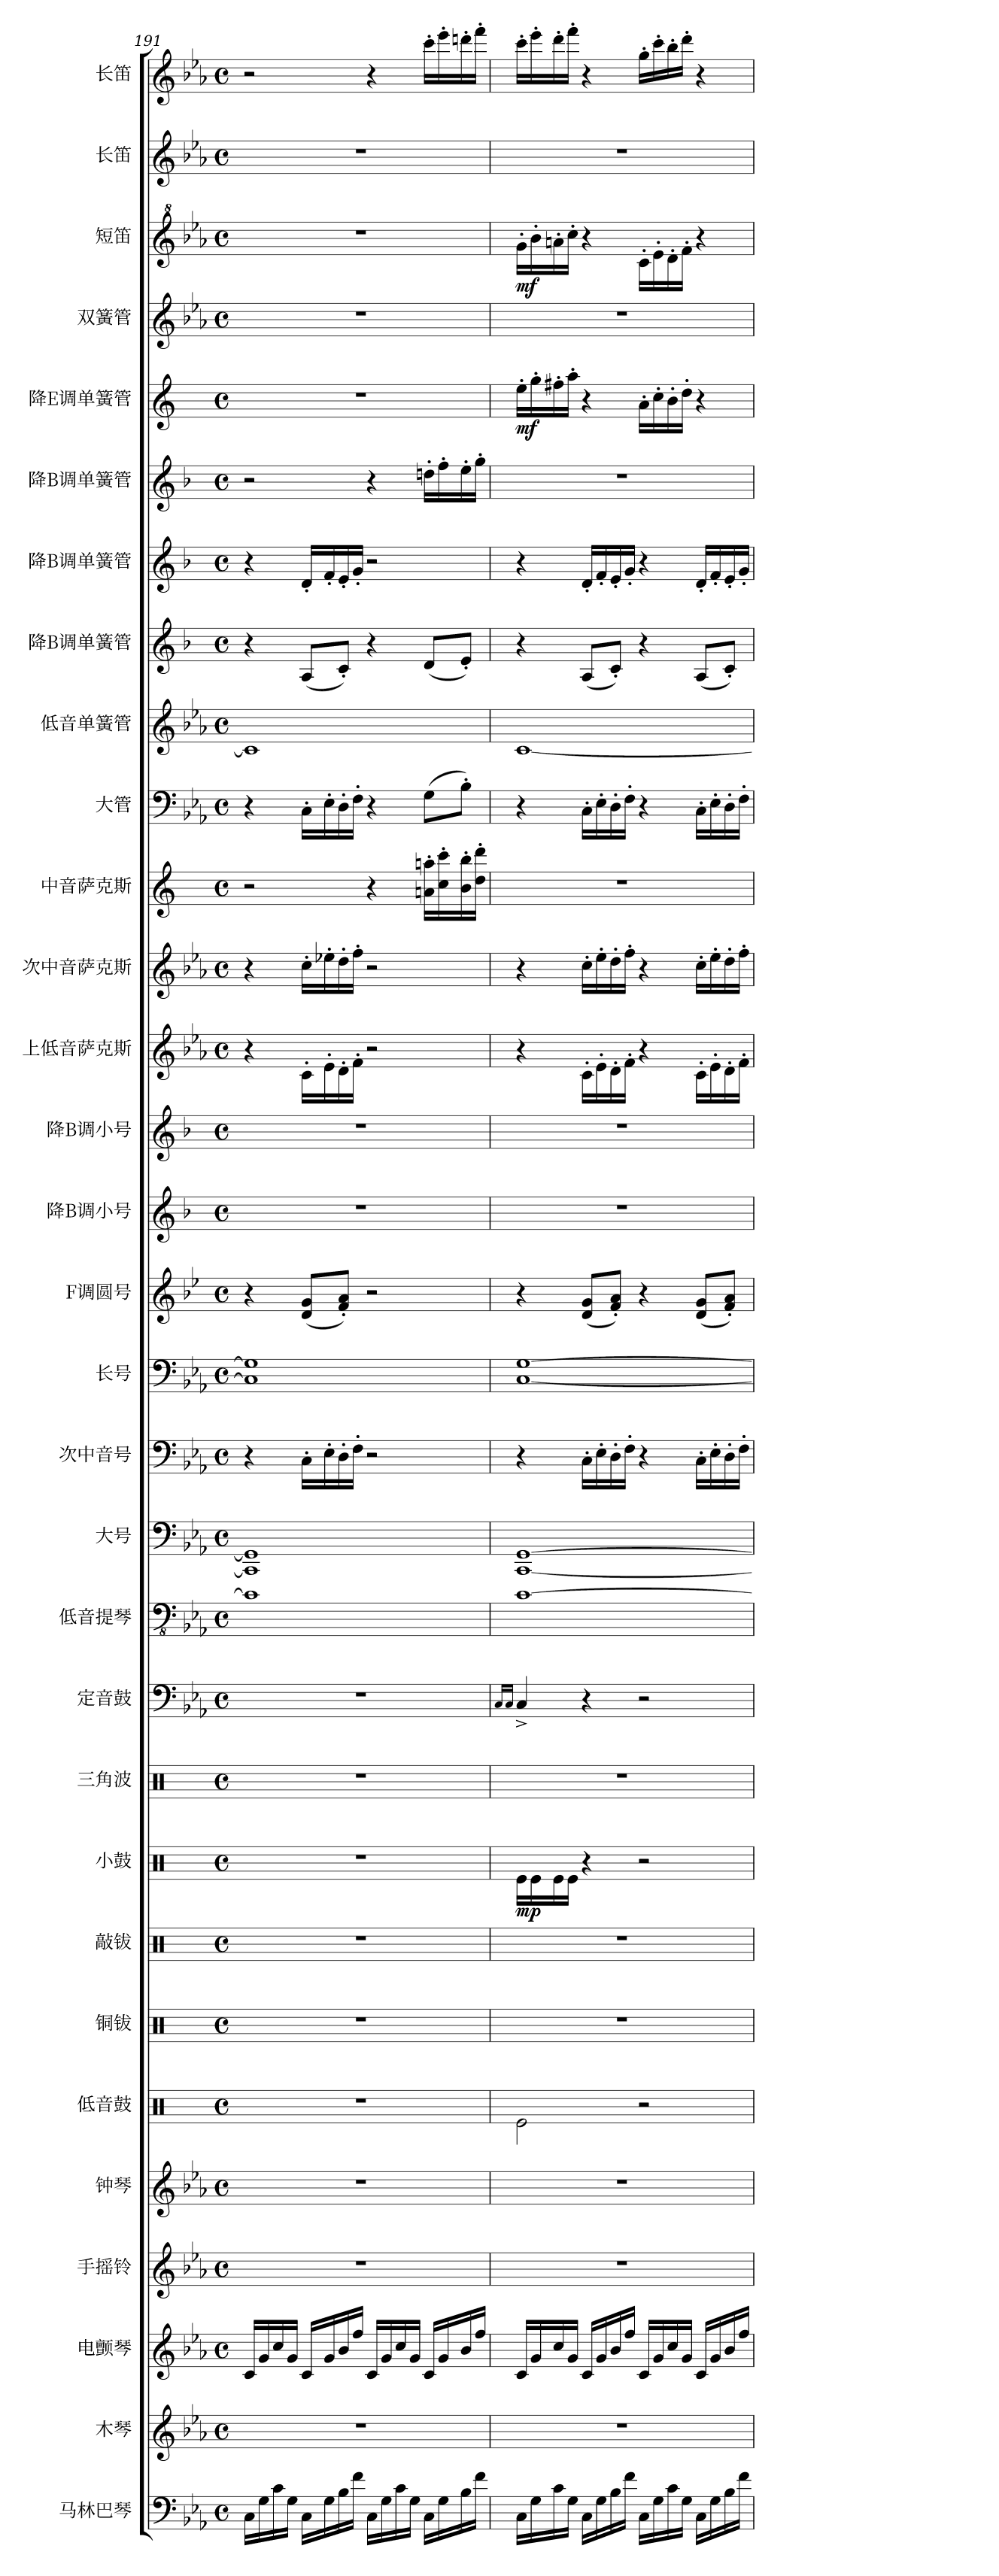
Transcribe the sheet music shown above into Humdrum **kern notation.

**kern	**kern	**kern	**kern	**kern	**kern	**kern	**kern	**kern	**dynam	**kern	**kern	**kern	**kern	**kern	**kern	**kern	**kern	**kern	**kern	**kern	**kern	**kern	**kern	**kern	**kern	**kern	**kern	**dynam	**kern	**kern	**dynam	**kern	**kern
*part31	*part30	*part29	*part28	*part27	*part26	*part25	*part24	*part23	*part23	*part22	*part21	*part20	*part19	*part18	*part17	*part16	*part15	*part14	*part13	*part12	*part11	*part10	*part9	*part8	*part7	*part6	*part5	*part5	*part4	*part3	*part3	*part2	*part1
*staff31	*staff30	*staff29	*staff28	*staff27	*staff26	*staff25	*staff24	*staff23	*staff23	*staff22	*staff21	*staff20	*staff19	*staff18	*staff17	*staff16	*staff15	*staff14	*staff13	*staff12	*staff11	*staff10	*staff9	*staff8	*staff7	*staff6	*staff5	*staff5	*staff4	*staff3	*staff3	*staff2	*staff1
*I"马林巴琴	*I"木琴	*I"电颤琴	*I"手摇铃	*I"钟琴	*I"低音鼓	*I"铜钹	*I"敲钹	*I"小鼓	*	*I"三角波	*I"定音鼓	*I"低音提琴	*I"大号	*I"次中音号	*I"长号	*I"F调圆号	*I"降B调小号	*I"降B调小号	*I"上低音萨克斯	*I"次中音萨克斯	*I"中音萨克斯	*I"大管	*I"低音单簧管	*I"降B调单簧管	*I"降B调单簧管	*I"降B调单簧管	*I"降E调单簧管	*	*I"双簧管	*I"短笛	*	*I"长笛	*I"长笛
*clefF4	*clefG2	*clefG2	*clefG2	*clefG2	*clefX	*clefX	*clefX	*clefX	*	*clefX	*clefF4	*clefFv4	*clefF4	*clefF4	*clefF4	*clefG2	*clefG2	*clefG2	*clefG2	*clefG2	*clefG2	*clefF4	*clefG2	*clefG2	*clefG2	*clefG2	*clefG2	*	*clefG2	*clefG^2	*	*clefG2	*clefG2
*	*ITrd-7c-12	*	*	*ITrd-14c-24	*	*	*	*	*	*	*	*ITrd7c12	*	*	*	*ITrd4c7	*ITrd1c2	*ITrd1c2	*ITrd12c21	*ITrd8c14	*ITrd5c9	*	*ITrd8c14	*ITrd1c2	*ITrd1c2	*ITrd1c2	*ITrd-2c-3	*	*	*ITrd-7c-12	*	*	*
*k[b-e-a-]	*k[b-e-a-]	*k[b-e-a-]	*k[b-e-a-]	*k[b-e-a-]	*k[]	*k[]	*k[]	*k[]	*	*k[]	*k[b-e-a-]	*k[b-e-a-]	*k[b-e-a-]	*k[b-e-a-]	*k[b-e-a-]	*k[b-e-a-]	*k[b-e-a-]	*k[b-e-a-]	*k[b-e-a-]	*k[b-e-a-]	*k[b-e-a-]	*k[b-e-a-]	*k[b-e-a-]	*k[b-e-a-]	*k[b-e-a-]	*k[b-e-a-]	*k[b-e-a-]	*	*k[b-e-a-]	*k[b-e-a-]	*	*k[b-e-a-]	*k[b-e-a-]
*M4/4	*M4/4	*M4/4	*M4/4	*M4/4	*M4/4	*M4/4	*M4/4	*M4/4	*	*M4/4	*M4/4	*M4/4	*M4/4	*M4/4	*M4/4	*M4/4	*M4/4	*M4/4	*M4/4	*M4/4	*M4/4	*M4/4	*M4/4	*M4/4	*M4/4	*M4/4	*M4/4	*	*M4/4	*M4/4	*	*M4/4	*M4/4
*met(c)	*met(c)	*met(c)	*met(c)	*met(c)	*met(c)	*met(c)	*met(c)	*met(c)	*	*met(c)	*met(c)	*met(c)	*met(c)	*met(c)	*met(c)	*met(c)	*met(c)	*met(c)	*met(c)	*met(c)	*met(c)	*met(c)	*met(c)	*met(c)	*met(c)	*met(c)	*met(c)	*	*met(c)	*met(c)	*	*met(c)	*met(c)
=191	=191	=191	=191	=191	=191	=191	=191	=191	=191	=191	=191	=191	=191	=191	=191	=191	=191	=191	=191	=191	=191	=191	=191	=191	=191	=191	=191	=191	=191	=191	=191	=191	=191
16C\LL	1r	16c/LL	1r	1r	1r	1r	1r	1r	.	1r	1r	1CC]	1CC] 1GG]	4r	1C] 1G]	4r	1r	1r	4r	4r	2r	4r	1C]	4r	4r	2r	1r	.	1r	1r	.	1r	2r
16G\	.	16g/	.	.	.	.	.	.	.	.	.	.	.	.	.	.	.	.	.	.	.	.	.	.	.	.	.	.	.	.	.	.	.
16c\	.	16cc/	.	.	.	.	.	.	.	.	.	.	.	.	.	.	.	.	.	.	.	.	.	.	.	.	.	.	.	.	.	.	.
16G\JJ	.	16g/JJ	.	.	.	.	.	.	.	.	.	.	.	.	.	.	.	.	.	.	.	.	.	.	.	.	.	.	.	.	.	.	.
16C\LL	.	16c/LL	.	.	.	.	.	.	.	.	.	.	.	16C'\LL	.	(8G/ 8c/L	.	.	16C'\LL	16c'\LL	.	16C'\LL	.	(8G/L	16c'/LL	.	.	.	.	.	.	.	.
16G\	.	16g/	.	.	.	.	.	.	.	.	.	.	.	16E-'\	.	.	.	.	16E-'\	16e-X'\	.	16E-'\	.	.	16e-'/	.	.	.	.	.	.	.	.
16B-\	.	16b-/	.	.	.	.	.	.	.	.	.	.	.	16D'\	.	8B-/' 8d/'J)	.	.	16D'\	16d'\	.	16D'\	.	8B-'/J)	16d'/	.	.	.	.	.	.	.	.
16f\JJ	.	16ff/JJ	.	.	.	.	.	.	.	.	.	.	.	16F'\JJ	.	.	.	.	16F'\JJ	16f'\JJ	.	16F'\JJ	.	.	16f'/JJ	.	.	.	.	.	.	.	.
16C\LL	.	16c/LL	.	.	.	.	.	.	.	.	.	.	.	2r	.	2r	.	.	2r	2r	4r	4r	.	4r	2r	4r	.	.	.	.	.	.	4r
16G\	.	16g/	.	.	.	.	.	.	.	.	.	.	.	.	.	.	.	.	.	.	.	.	.	.	.	.	.	.	.	.	.	.	.
16c\	.	16cc/	.	.	.	.	.	.	.	.	.	.	.	.	.	.	.	.	.	.	.	.	.	.	.	.	.	.	.	.	.	.	.
16G\JJ	.	16g/JJ	.	.	.	.	.	.	.	.	.	.	.	.	.	.	.	.	.	.	.	.	.	.	.	.	.	.	.	.	.	.	.
16C\LL	.	16c/LL	.	.	.	.	.	.	.	.	.	.	.	.	.	.	.	.	.	.	16cn\' 16ccn\'LL	(8G\L	.	(8c/L	.	16ccn'\LL	.	.	.	.	.	.	16ccc'\LL
16G\	.	16g/	.	.	.	.	.	.	.	.	.	.	.	.	.	.	.	.	.	.	16e-\' 16ee-\'	.	.	.	.	16ee-'\	.	.	.	.	.	.	16eee-'\
16B-\	.	16b-/	.	.	.	.	.	.	.	.	.	.	.	.	.	.	.	.	.	.	16d\' 16dd\'	8B-'\J)	.	8d'/J)	.	16dd'\	.	.	.	.	.	.	16dddn'\
16f\JJ	.	16ff/JJ	.	.	.	.	.	.	.	.	.	.	.	.	.	.	.	.	.	.	16f\' 16ff\'JJ	.	.	.	.	16ff'\JJ	.	.	.	.	.	.	16fff'\JJ
=192	=192	=192	=192	=192	=192	=192	=192	=192	=192	=192	=192	=192	=192	=192	=192	=192	=192	=192	=192	=192	=192	=192	=192	=192	=192	=192	=192	=192	=192	=192	=192	=192	=192
.	.	.	.	.	.	.	.	.	.	.	16qC/LL	.	.	.	.	.	.	.	.	.	.	.	.	.	.	.	.	.	.	.	.	.	.
.	.	.	.	.	.	.	.	.	.	.	16qC/JJ	.	.	.	.	.	.	.	.	.	.	.	.	.	.	.	.	.	.	.	.	.	.
!	!	!	!	!	!	!	!	!	!LO:DY:b	!	!	!	!	!	!	!	!	!	!	!	!	!	!	!	!	!	!	!LO:DY:b	!	!	!LO:DY:b	!	!
16C\LL	1r	16c/LL	1r	1r	2Re\	1r	1r	16Re\LL	mp	1r	4C^/	[1CC	[1CC [1GG	4r	[1C [1G	4r	1r	1r	4r	4r	1r	4r	[1C	4r	4r	1r	16gg'\LL	mf	1r	16ggg'\LL	mf	1r	16ccc'\LL
16G\	.	16g/	.	.	.	.	.	16Re\	.	.	.	.	.	.	.	.	.	.	.	.	.	.	.	.	.	.	16bb-'\	.	.	16bbb-'\	.	.	16eee-'\
16c\	.	16cc/	.	.	.	.	.	16Re\	.	.	.	.	.	.	.	.	.	.	.	.	.	.	.	.	.	.	16aan'\	.	.	16aaan'\	.	.	16ddd'\
16G\JJ	.	16g/JJ	.	.	.	.	.	16Re\JJ	.	.	.	.	.	.	.	.	.	.	.	.	.	.	.	.	.	.	16ccc'\JJ	.	.	16cccc'\JJ	.	.	16fff'\JJ
16C\LL	.	16c/LL	.	.	.	.	.	4r	.	.	4r	.	.	16C'\LL	.	(8G/ 8c/L	.	.	16C'\LL	16c'\LL	.	16C'\LL	.	(8G/L	16c'/LL	.	4r	.	.	4r	.	.	4r
16G\	.	16g/	.	.	.	.	.	.	.	.	.	.	.	16E-'\	.	.	.	.	16E-'\	16e-'\	.	16E-'\	.	.	16e-'/	.	.	.	.	.	.	.	.
16B-\	.	16b-/	.	.	.	.	.	.	.	.	.	.	.	16D'\	.	8B-/' 8d/'J)	.	.	16D'\	16d'\	.	16D'\	.	8B-'/J)	16d'/	.	.	.	.	.	.	.	.
16f\JJ	.	16ff/JJ	.	.	.	.	.	.	.	.	.	.	.	16F'\JJ	.	.	.	.	16F'\JJ	16f'\JJ	.	16F'\JJ	.	.	16f'/JJ	.	.	.	.	.	.	.	.
16C\LL	.	16c/LL	.	.	2r	.	.	2r	.	.	2r	.	.	4r	.	4r	.	.	4r	4r	.	4r	.	4r	4r	.	16cc'\LL	.	.	16ccc'\LL	.	.	16gg'\LL
16G\	.	16g/	.	.	.	.	.	.	.	.	.	.	.	.	.	.	.	.	.	.	.	.	.	.	.	.	16ee-'\	.	.	16eee-'\	.	.	16ccc'\
16c\	.	16cc/	.	.	.	.	.	.	.	.	.	.	.	.	.	.	.	.	.	.	.	.	.	.	.	.	16dd'\	.	.	16ddd'\	.	.	16bb-'\
16G\JJ	.	16g/JJ	.	.	.	.	.	.	.	.	.	.	.	.	.	.	.	.	.	.	.	.	.	.	.	.	16ff'\JJ	.	.	16fff'\JJ	.	.	16ddd'\JJ
16C\LL	.	16c/LL	.	.	.	.	.	.	.	.	.	.	.	16C'\LL	.	(8G/ 8c/L	.	.	16C'\LL	16c'\LL	.	16C'\LL	.	(8G/L	16c'/LL	.	4r	.	.	4r	.	.	4r
16G\	.	16g/	.	.	.	.	.	.	.	.	.	.	.	16E-'\	.	.	.	.	16E-'\	16e-'\	.	16E-'\	.	.	16e-'/	.	.	.	.	.	.	.	.
16B-\	.	16b-/	.	.	.	.	.	.	.	.	.	.	.	16D'\	.	8B-/' 8d/'J)	.	.	16D'\	16d'\	.	16D'\	.	8B-'/J)	16d'/	.	.	.	.	.	.	.	.
16f\JJ	.	16ff/JJ	.	.	.	.	.	.	.	.	.	.	.	16F'\JJ	.	.	.	.	16F'\JJ	16f'\JJ	.	16F'\JJ	.	.	16f'/JJ	.	.	.	.	.	.	.	.
=	=	=	=	=	=	=	=	=	=	=	=	=	=	=	=	=	=	=	=	=	=	=	=	=	=	=	=	=	=	=	=	=	=
*-	*-	*-	*-	*-	*-	*-	*-	*-	*-	*-	*-	*-	*-	*-	*-	*-	*-	*-	*-	*-	*-	*-	*-	*-	*-	*-	*-	*-	*-	*-	*-	*-	*-
